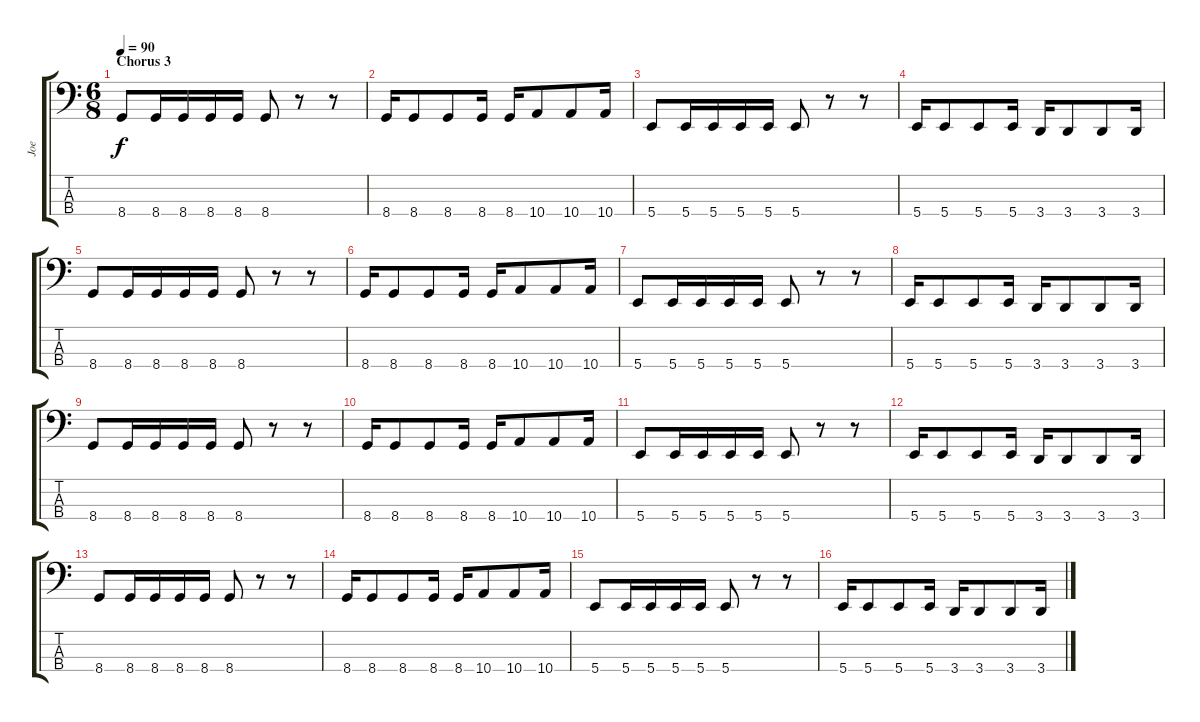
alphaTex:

\track ("Joe" "Joe") {instrument electricbassfinger}
\staff {score tabs}
\tuning (E2 B1 Gb1 B0) {hide}
\ts (6 8)
\section ("" "Chorus 3")
\tempo 90
\clef f4
\ks c
8.4.8{dy f} 8.4.16 8.4.16 8.4.16 8.4.16 8.4.8 r.8 r.8 |
8.4.16 8.4.8 8.4.8 8.4.16 8.4.16 10.4.8 10.4.8 10.4.16 |
5.4.8 5.4.16 5.4.16 5.4.16 5.4.16 5.4.8 r.8 r.8 |
5.4.16 5.4.8 5.4.8 5.4.16 3.4.16 3.4.8 3.4.8 3.4.16 |
8.4.8 8.4.16 8.4.16 8.4.16 8.4.16 8.4.8 r.8 r.8 |
8.4.16 8.4.8 8.4.8 8.4.16 8.4.16 10.4.8 10.4.8 10.4.16 |
5.4.8 5.4.16 5.4.16 5.4.16 5.4.16 5.4.8 r.8 r.8 |
5.4.16 5.4.8 5.4.8 5.4.16 3.4.16 3.4.8 3.4.8 3.4.16 |
8.4.8 8.4.16 8.4.16 8.4.16 8.4.16 8.4.8 r.8 r.8 |
8.4.16 8.4.8 8.4.8 8.4.16 8.4.16 10.4.8 10.4.8 10.4.16 |
5.4.8 5.4.16 5.4.16 5.4.16 5.4.16 5.4.8 r.8 r.8 |
5.4.16 5.4.8 5.4.8 5.4.16 3.4.16 3.4.8 3.4.8 3.4.16 |
8.4.8 8.4.16 8.4.16 8.4.16 8.4.16 8.4.8 r.8 r.8 |
8.4.16 8.4.8 8.4.8 8.4.16 8.4.16 10.4.8 10.4.8 10.4.16 |
5.4.8 5.4.16 5.4.16 5.4.16 5.4.16 5.4.8 r.8 r.8 |
5.4.16 5.4.8 5.4.8 5.4.16 3.4.16 3.4.8 3.4.8 3.4.16
